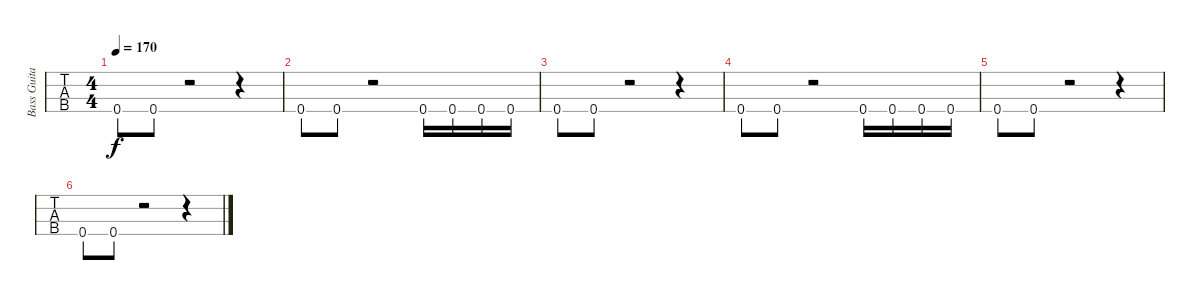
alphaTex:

\track ("Bass Guitar" "Bass Guita") {instrument electricbasspick}
\staff {tabs}
\tuning (F2 C2 G1 C1) {hide}
\ts (4 4)
\tempo 170
\clef f4
\ks c
0.4.8{dy f} 0.4.8 r.2 r.4 |
0.4.8 0.4.8 r.2 0.4.16 0.4.16 0.4.16 0.4.16 |
0.4.8 0.4.8 r.2 r.4 |
0.4.8 0.4.8 r.2 0.4.16 0.4.16 0.4.16 0.4.16 |
0.4.8 0.4.8 r.2 r.4 |
0.4.8 0.4.8 r.2 r.4
